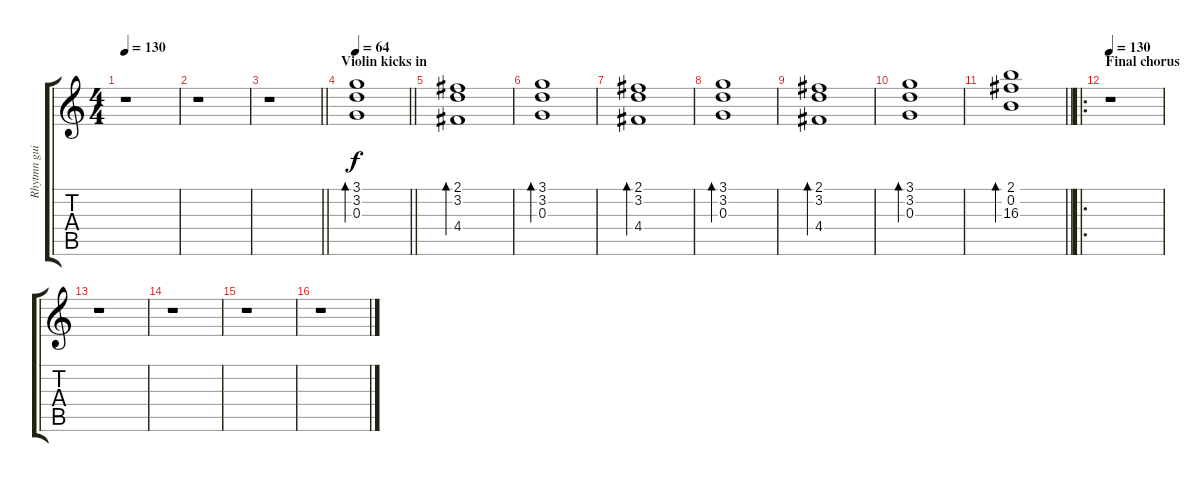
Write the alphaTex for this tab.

\track ("Rhytmn guitar" "Rhytmn gui") {instrument electricguitarclean}
\staff {score tabs}
\tuning (E4 B3 G3 D3 A2 E2) {hide}
\ts (4 4)
\tempo 130
\clef g2
\ks c
r.1{dy f} |
r.1 |
\barLineRight lightlight
r.1 |
\section ("" "Violin kicks in")
\tempo 64
\barLineRight lightlight
(3.1 3.2 0.3).1{bd 240} |
(2.1 3.2 4.4).1{bd 240} |
(3.1 3.2 0.3).1{bd 240} |
(2.1 3.2 4.4).1{bd 240} |
(3.1 3.2 0.3).1{bd 240} |
(2.1 3.2 4.4).1{bd 240} |
(3.1 3.2 0.3).1{bd 240} |
\barLineRight lightlight
(2.1 0.2 16.3).1{bd 240} |
\ro
\section ("" "Final chorus")
\tempo 130
r.1 |
r.1 |
r.1 |
r.1 |
r.1
